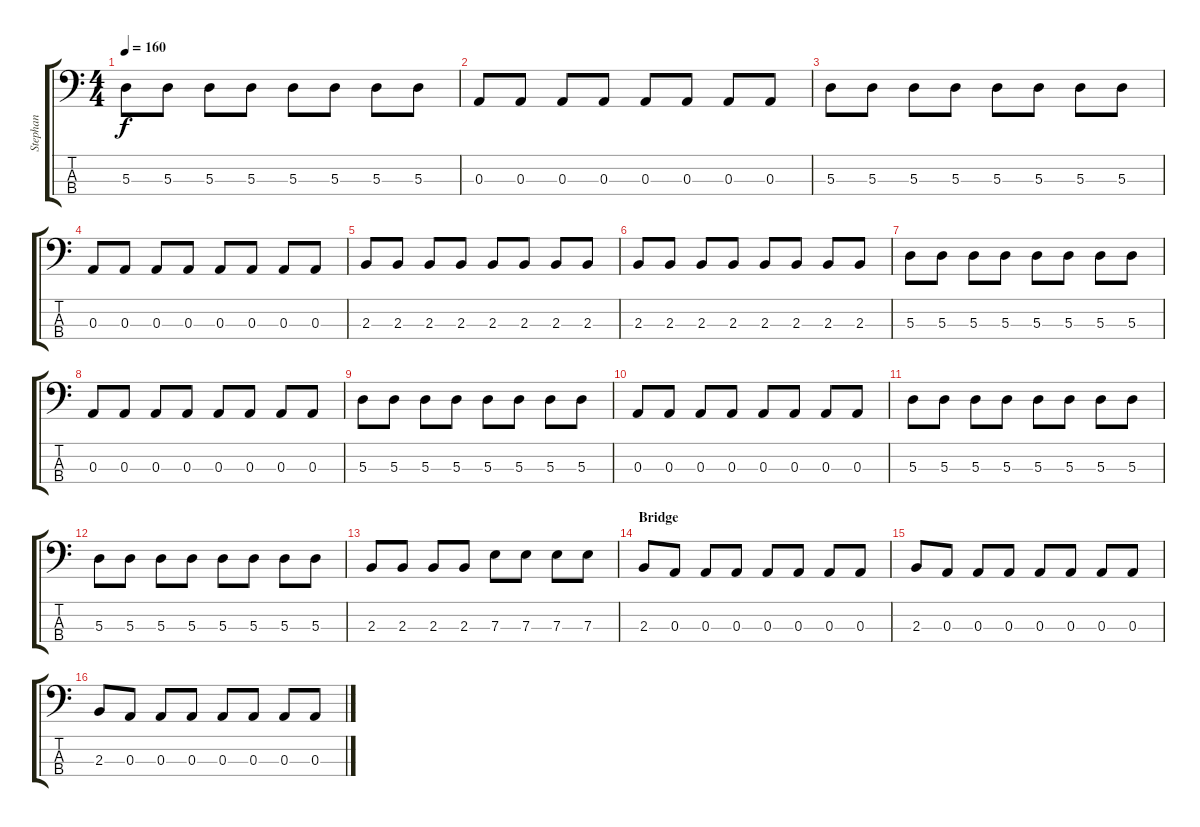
\track ("Stephan" "Stephan") {instrument electricbasspick}
\staff {score tabs}
\tuning (G2 D2 A1 E1) {hide}
\ts (4 4)
\tempo 160
\clef f4
\ks c
5.3.8{dy f} 5.3.8 5.3.8 5.3.8 5.3.8 5.3.8 5.3.8 5.3.8 |
0.3.8 0.3.8 0.3.8 0.3.8 0.3.8 0.3.8 0.3.8 0.3.8 |
5.3.8 5.3.8 5.3.8 5.3.8 5.3.8 5.3.8 5.3.8 5.3.8 |
0.3.8 0.3.8 0.3.8 0.3.8 0.3.8 0.3.8 0.3.8 0.3.8 |
2.3.8 2.3.8 2.3.8 2.3.8 2.3.8 2.3.8 2.3.8 2.3.8 |
2.3.8 2.3.8 2.3.8 2.3.8 2.3.8 2.3.8 2.3.8 2.3.8 |
5.3.8 5.3.8 5.3.8 5.3.8 5.3.8 5.3.8 5.3.8 5.3.8 |
0.3.8 0.3.8 0.3.8 0.3.8 0.3.8 0.3.8 0.3.8 0.3.8 |
5.3.8 5.3.8 5.3.8 5.3.8 5.3.8 5.3.8 5.3.8 5.3.8 |
0.3.8 0.3.8 0.3.8 0.3.8 0.3.8 0.3.8 0.3.8 0.3.8 |
5.3.8 5.3.8 5.3.8 5.3.8 5.3.8 5.3.8 5.3.8 5.3.8 |
5.3.8 5.3.8 5.3.8 5.3.8 5.3.8 5.3.8 5.3.8 5.3.8 |
2.3.8 2.3.8 2.3.8 2.3.8 7.3.8 7.3.8 7.3.8 7.3.8 |
\section ("" "Bridge")
2.3.8 0.3.8 0.3.8 0.3.8 0.3.8 0.3.8 0.3.8 0.3.8 |
2.3.8 0.3.8 0.3.8 0.3.8 0.3.8 0.3.8 0.3.8 0.3.8 |
2.3.8 0.3.8 0.3.8 0.3.8 0.3.8 0.3.8 0.3.8 0.3.8
